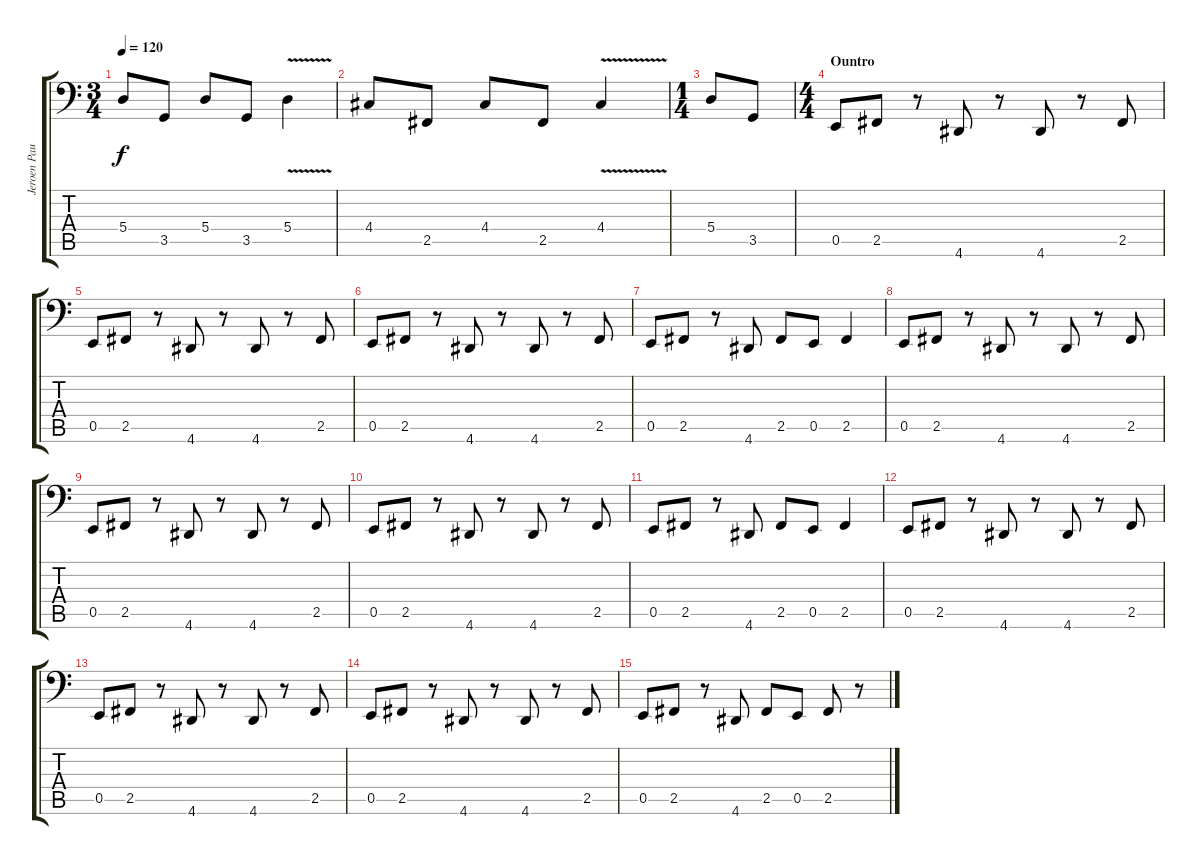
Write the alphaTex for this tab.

\track ("Jeroen Paul Thesseling" "Jeroen Pau") {instrument electricbasspick}
\staff {score tabs}
\tuning (C3 G2 D2 A1 E1 B0) {hide}
\ts (3 4)
\tempo 120
\clef f4
\ks c
5.4.8{dy f} 3.5.8 5.4.8 3.5.8 5.4{v}.4 |
4.4.8 2.5.8 4.4.8 2.5.8 4.4{v}.4 |
\ts (1 4)
5.4.8 3.5.8 |
\ts (4 4)
\section ("" "Ountro")
0.5.8 2.5.8 r.8 4.6.8 r.8 4.6.8 r.8 2.5.8 |
0.5.8 2.5.8 r.8 4.6.8 r.8 4.6.8 r.8 2.5.8 |
0.5.8 2.5.8 r.8 4.6.8 r.8 4.6.8 r.8 2.5.8 |
0.5.8 2.5.8 r.8 4.6.8 2.5.8 0.5.8 2.5.4 |
0.5.8 2.5.8 r.8 4.6.8 r.8 4.6.8 r.8 2.5.8 |
0.5.8 2.5.8 r.8 4.6.8 r.8 4.6.8 r.8 2.5.8 |
0.5.8 2.5.8 r.8 4.6.8 r.8 4.6.8 r.8 2.5.8 |
0.5.8 2.5.8 r.8 4.6.8 2.5.8 0.5.8 2.5.4 |
0.5.8 2.5.8 r.8 4.6.8 r.8 4.6.8 r.8 2.5.8 |
0.5.8 2.5.8 r.8 4.6.8 r.8 4.6.8 r.8 2.5.8 |
0.5.8 2.5.8 r.8 4.6.8 r.8 4.6.8 r.8 2.5.8 |
0.5.8 2.5.8 r.8 4.6.8 2.5.8 0.5.8 2.5.8 r.8
